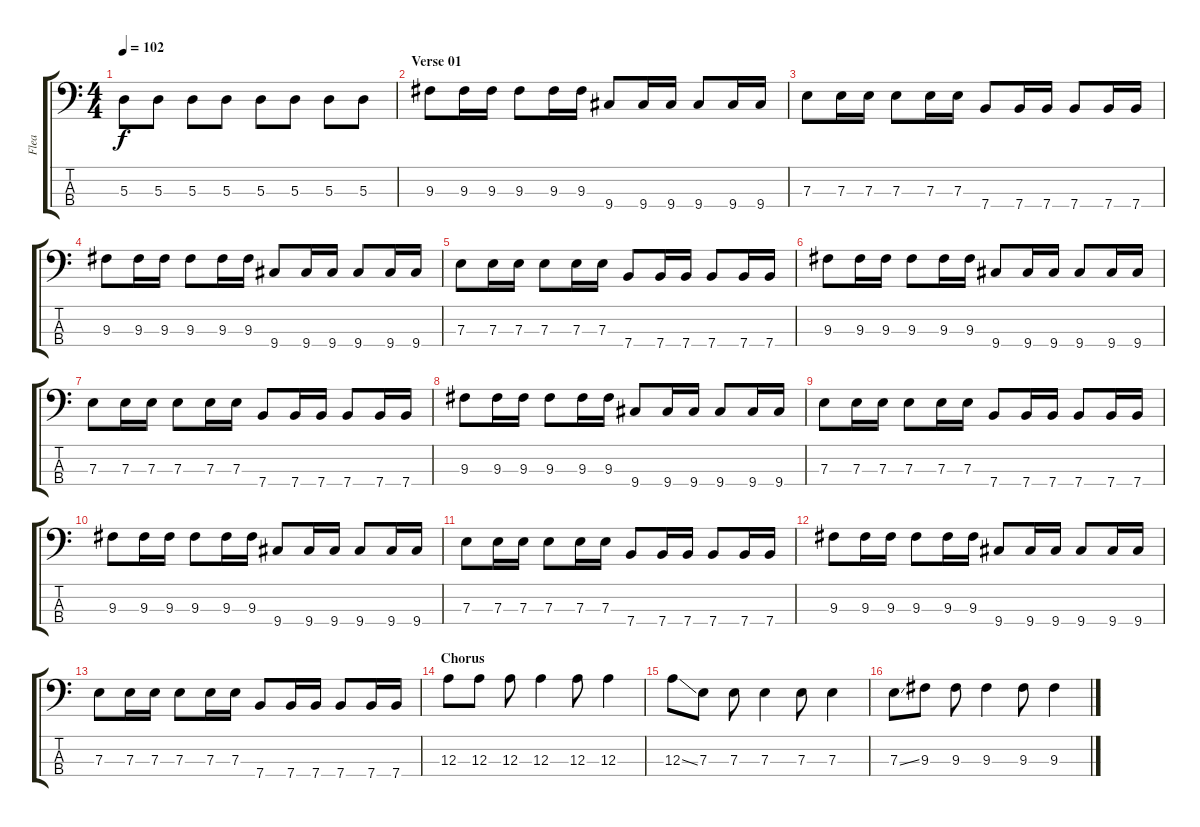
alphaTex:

\track ("Flea" "Flea") {instrument electricbassfinger}
\staff {score tabs}
\tuning (G2 D2 A1 E1) {hide}
\ts (4 4)
\tempo 102
\clef f4
\ks c
5.3.8{dy f} 5.3.8 5.3.8 5.3.8 5.3.8 5.3.8 5.3.8 5.3.8 |
\section ("" "Verse 01")
9.3.8 9.3.16 9.3.16 9.3.8 9.3.16 9.3.16 9.4.8 9.4.16 9.4.16 9.4.8 9.4.16 9.4.16 |
7.3.8 7.3.16 7.3.16 7.3.8 7.3.16 7.3.16 7.4.8 7.4.16 7.4.16 7.4.8 7.4.16 7.4.16 |
9.3.8 9.3.16 9.3.16 9.3.8 9.3.16 9.3.16 9.4.8 9.4.16 9.4.16 9.4.8 9.4.16 9.4.16 |
7.3.8 7.3.16 7.3.16 7.3.8 7.3.16 7.3.16 7.4.8 7.4.16 7.4.16 7.4.8 7.4.16 7.4.16 |
9.3.8 9.3.16 9.3.16 9.3.8 9.3.16 9.3.16 9.4.8 9.4.16 9.4.16 9.4.8 9.4.16 9.4.16 |
7.3.8 7.3.16 7.3.16 7.3.8 7.3.16 7.3.16 7.4.8 7.4.16 7.4.16 7.4.8 7.4.16 7.4.16 |
9.3.8 9.3.16 9.3.16 9.3.8 9.3.16 9.3.16 9.4.8 9.4.16 9.4.16 9.4.8 9.4.16 9.4.16 |
7.3.8 7.3.16 7.3.16 7.3.8 7.3.16 7.3.16 7.4.8 7.4.16 7.4.16 7.4.8 7.4.16 7.4.16 |
9.3.8 9.3.16 9.3.16 9.3.8 9.3.16 9.3.16 9.4.8 9.4.16 9.4.16 9.4.8 9.4.16 9.4.16 |
7.3.8 7.3.16 7.3.16 7.3.8 7.3.16 7.3.16 7.4.8 7.4.16 7.4.16 7.4.8 7.4.16 7.4.16 |
9.3.8 9.3.16 9.3.16 9.3.8 9.3.16 9.3.16 9.4.8 9.4.16 9.4.16 9.4.8 9.4.16 9.4.16 |
7.3.8 7.3.16 7.3.16 7.3.8 7.3.16 7.3.16 7.4.8 7.4.16 7.4.16 7.4.8 7.4.16 7.4.16 |
\section ("" "Chorus")
12.3.8 12.3.8 12.3.8 12.3.4 12.3.8 12.3.4 |
12.3{ss}.8 7.3.8 7.3.8 7.3.4 7.3.8 7.3.4 |
7.3{ss}.8 9.3.8 9.3.8 9.3.4 9.3.8 9.3.4
